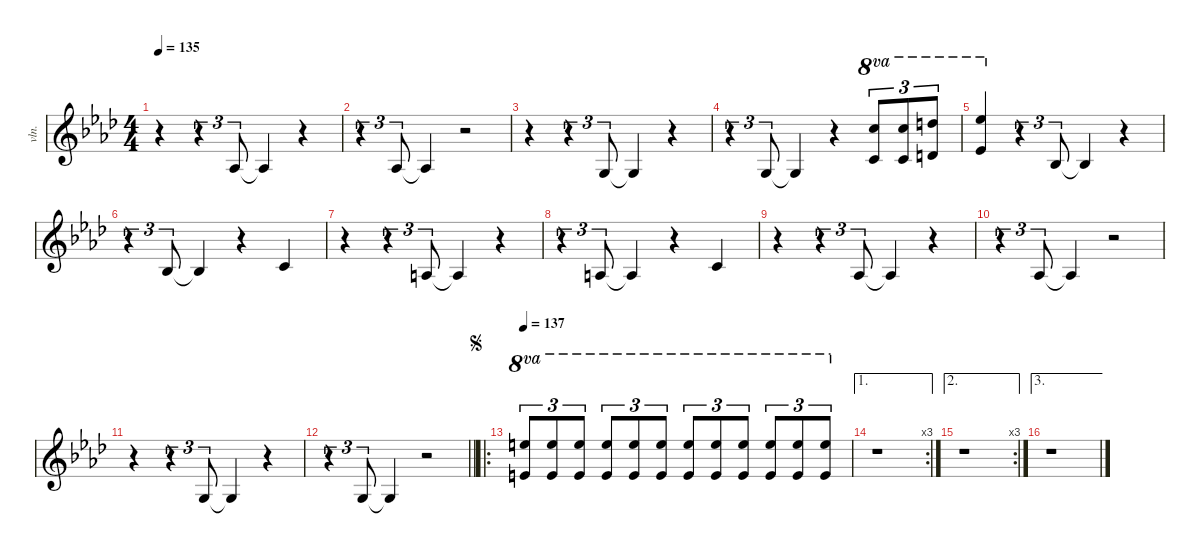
\defaultSystemsLayout 4
\hideDynamics
\bracketExtendMode nobrackets
\otherSystemsTrackNameOrientation horizontal
\track ("Synth" "vln.") {defaultSystemsLayout 8 instrument stringensemble2}
\staff {score}
\tuning (D4 A3 F3 C3 G2 C2)
\ts (4 4)
\tempo 135
\clef g2
\ks ab
r.4{dy f beam Down} r.4{tu (3 2) beam Down} 3.3{acc b}.8{tu (3 2) beam Up} 3.3{t acc b}.4{beam Up} r.4{beam Up} |
r.4{tu (3 2) beam Down} 3.3{acc b}.8{tu (3 2) beam Up} 3.3{t acc b}.4{beam Up} r.2{beam Up} |
r.4{beam Down} r.4{tu (3 2) beam Down} 2.3{acc forcenatural}.8{tu (3 2) beam Up} 2.3{t acc forcenatural}.4{beam Up} r.4{beam Up} |
r.4{tu (3 2) instrument orchestrahit beam Down} 2.3{acc forcenatural}.8{tu (3 2) beam Up} 2.3{t acc forcenatural}.4{beam Up} r.4{beam Up} (10.1{acc forcenatural} 27.2{acc forcenatural}).8{tu (3 2) ot 8va beam Up} (10.1{acc forcenatural} 27.2{acc forcenatural}).8{tu (3 2) ot 8va beam Up} (12.1{acc forcenatural} 29.2{acc forcenatural}).8{tu (3 2) ot 8va beam Up} |
(25.1{acc b} 18.2{acc b}).4{ot 8va instrument stringensemble2 beam Up} r.4{tu (3 2) beam Up} 5.3{acc b}.8{tu (3 2) beam Up} 5.3{t acc b}.4{beam Up} r.4{beam Up} |
r.4{tu (3 2) beam Down} 5.3{acc b}.8{tu (3 2) beam Up} 5.3{t acc b}.4{beam Up} r.4{beam Up} 7.3{acc forcenatural}.4{beam Up} |
r.4{beam Down} r.4{tu (3 2) beam Down} 4.3{acc forcenatural}.8{tu (3 2) beam Up} 4.3{t acc forcenatural}.4{beam Up} r.4{beam Up} |
r.4{tu (3 2) beam Down} 4.3{acc forcenatural}.8{tu (3 2) beam Up} 4.3{t acc forcenatural}.4{beam Up} r.4{beam Up} 7.3{acc forcenatural}.4{beam Up} |
r.4{beam Down} r.4{tu (3 2) beam Down} 3.3{acc b}.8{tu (3 2) beam Up} 3.3{t acc b}.4{beam Up} r.4{beam Up} |
r.4{tu (3 2) beam Down} 3.3{acc b}.8{tu (3 2) beam Up} 3.3{t acc b}.4{beam Up} r.2{beam Up} |
r.4{beam Down} r.4{tu (3 2) beam Down} 2.3{acc forcenatural}.8{tu (3 2) beam Up} 2.3{t acc forcenatural}.4{beam Up} r.4{beam Up} |
\barLineRight lightlight
r.4{tu (3 2) beam Down} 2.3{acc forcenatural}.8{tu (3 2) beam Up} 2.3{t acc forcenatural}.4{beam Up} r.2{beam Up} |
\ro
\jump segno
\tempo 137
(26.1{acc forcenatural} 23.3{acc forcenatural}).8{tu (3 2) ot 8va instrument orchestrahit beam Up} (26.1{acc forcenatural} 23.3{acc forcenatural}).8{tu (3 2) ot 8va beam Up} (26.1{acc forcenatural} 23.3{acc forcenatural}).8{tu (3 2) ot 8va beam Up} (26.1{acc forcenatural} 23.3{acc forcenatural}).8{tu (3 2) ot 8va beam Up} (26.1{acc forcenatural} 23.3{acc forcenatural}).8{tu (3 2) ot 8va beam Up} (26.1{acc forcenatural} 23.3{acc forcenatural}).8{tu (3 2) ot 8va beam Up} (26.1{acc forcenatural} 23.3{acc forcenatural}).8{tu (3 2) ot 8va beam Up} (26.1{acc forcenatural} 23.3{acc forcenatural}).8{tu (3 2) ot 8va beam Up} (26.1{acc forcenatural} 23.3{acc forcenatural}).8{tu (3 2) ot 8va beam Up} (26.1{acc forcenatural} 23.3{acc forcenatural}).8{tu (3 2) ot 8va beam Up} (26.1{acc forcenatural} 23.3{acc forcenatural}).8{tu (3 2) ot 8va beam Up} (26.1{acc forcenatural} 23.3{acc forcenatural}).8{tu (3 2) ot 8va beam Up} |
\ae 1
\rc 3
r.1{beam Down} |
\ae 2
\rc 3
r.1{beam Down} |
\ae 3
r.1{beam Down}
